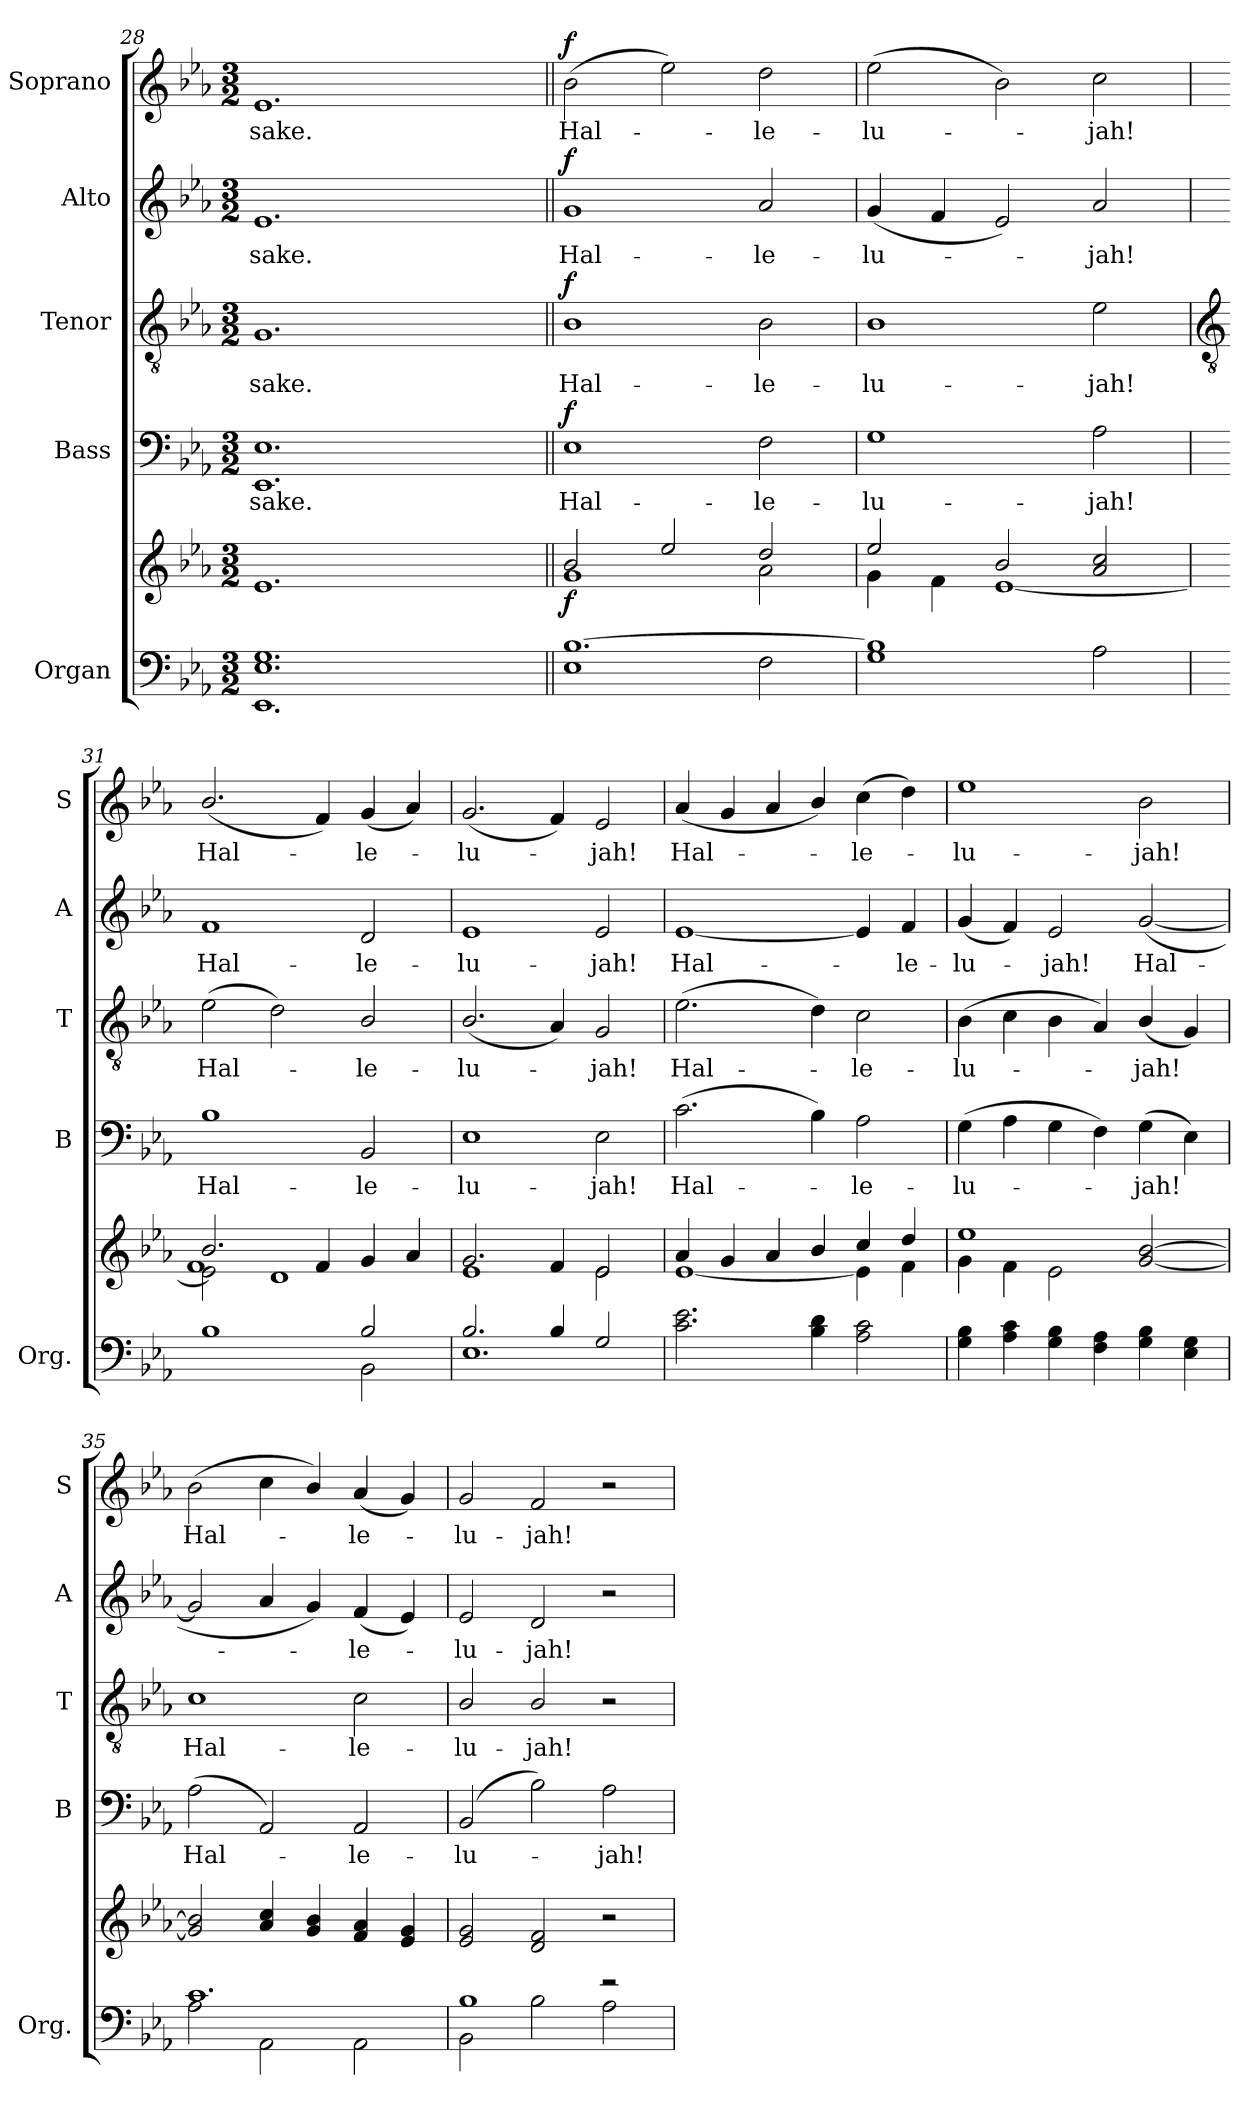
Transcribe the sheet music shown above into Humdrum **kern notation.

**kern	**kern	**dynam	**kern	**text	**dynam	**kern	**text	**dynam	**kern	**text	**dynam	**kern	**text	**dynam
*part5	*part5	*part5	*part4	*part4	*part4	*part3	*part3	*part3	*part2	*part2	*part2	*part1	*part1	*part1
*staff6	*staff5	*staff5/6	*staff4	*staff4	*staff4	*staff3	*staff3	*staff3	*staff2	*staff2	*staff2	*staff1	*staff1	*staff1
*I"Organ	*	*	*I"Bass	*	*	*I"Tenor	*	*	*I"Alto	*	*	*I"Soprano	*	*
*I'Org.	*	*	*I'B	*	*	*I'T	*	*	*I'A	*	*	*I'S	*	*
*clefF4	*clefG2	*	*clefF4	*	*	*clefGv2	*	*	*clefG2	*	*	*clefG2	*	*
*k[b-e-a-]	*k[b-e-a-]	*	*k[b-e-a-]	*	*	*k[b-e-a-]	*	*	*k[b-e-a-]	*	*	*k[b-e-a-]	*	*
*E-:	*E-:	*	*E-:	*	*	*E-:	*	*	*E-:	*	*	*E-:	*	*
*M3/2	*M3/2	*	*M3/2	*	*	*M3/2	*	*	*M3/2	*	*	*M3/2	*	*
=28	=28	=28	=28	=28	=28	=28	=28	=28	=28	=28	=28	=28	=28	=28
*^	*^	*	*	*	*	*	*	*	*	*	*	*	*	*
!	!	!	!	!	!	!LO:LY:b	!	!	!LO:LY:b	!	!	!LO:LY:b	!	!	!LO:LY:b	!
1.E-/ 1.G/	1.EE-\	1.e-/	2ryy	.	1.EE- 1.E-	sake.	.	1.G	sake.	.	1.e-	sake.	.	1.e-	sake.	.
.	.	.	2ryy	.	.	.	.	.	.	.	.	.	.	.	.	.
.	.	.	2ryy	.	.	.	.	.	.	.	.	.	.	.	.	.
=29||	=29||	=29||	=29||	=29||	=29||	=29||	=29||	=29||	=29||	=29||	=29||	=29||	=29||	=29||	=29||	=29||
*	*	*	*	*	*	*	*	*	*	*	*	*	*	*MM200	*	*
!	!	!	!	!LO:DY:b	!	!LO:LY:b	!LO:DY:b	!	!LO:LY:b	!LO:DY:b	!	!LO:LY:b	!LO:DY:b	!	!LO:LY:b	!LO:DY:b
[1.B-/	1E-\	2b-/	1g\	f	1E-	Hal-	f	1B-	Hal-	f	1g	Hal-	f	(>2b-	Hal-	f
.	.	2ee-/	.	.	.	.	.	.	.	.	.	.	.	2ee-)	.	.
!	!	!	!	!	!	!LO:LY:b	!	!	!LO:LY:b	!	!	!LO:LY:b	!	!	!LO:LY:b	!
.	2F\	2dd/	2a-\	.	2F	-le-	.	2B-	-le-	.	2a-	-le-	.	2dd	le-	.
=30	=30	=30	=30	=30	=30	=30	=30	=30	=30	=30	=30	=30	=30	=30	=30	=30
!	!	!	!	!	!	!LO:LY:b	!	!	!LO:LY:b	!	!	!LO:LY:b	!	!	!LO:LY:b	!
1B-/]	1G\	2ee-/	4g\	.	1G	-lu-	.	1B-	-lu-	.	(<4g	-lu-	.	(>2ee-	-lu-	.
.	.	.	4f\	.	.	.	.	.	.	.	4f	.	.	.	.	.
.	.	2b-/	[1e-\	.	.	.	.	.	.	.	2e-)	.	.	2b-)	.	.
!	!	!	!	!	!	!LO:LY:b	!	!	!LO:LY:b	!	!	!LO:LY:b	!	!	!LO:LY:b	!
2A-\	2ryy	2a-/ 2cc/	.	.	2A-	-jah!	.	2e-	-jah!	.	2a-	jah!	.	2cc	jah!	.
*	*	*v	*v	*	*	*	*	*	*	*	*	*	*	*	*	*
!!LO:LB:g=z
=31	=31	=31	=31	=31	=31	=31	=31	=31	=31	=31	=31	=31	=31	=31	=31
*	*	*	*	*	*	*	*clefGv2	*	*	*	*	*	*	*	*
*	*	*^	*	*	*	*	*	*	*	*	*	*	*	*	*
*	*	*	*^	*	*	*	*	*	*	*	*	*	*	*	*	*
!	!	!	!	!	!	!	!LO:LY:b	!	!	!LO:LY:b	!	!	!LO:LY:b	!	!	!LO:LY:b	!
1ryy	1B-\	2.b-/	2e-\]	1f/	.	1B-	Hal-	.	(>2e-	Hal-	.	1f	Hal-	.	(<2.b-/	Hal-	.
.	.	.	1d\	.	.	.	.	.	2d)	.	.	.	.	.	.	.	.
.	.	4f/	.	.	.	.	.	.	.	.	.	.	.	.	4f)	.	.
!	!	!	!	!	!	!	!LO:LY:b	!	!	!LO:LY:b	!	!	!LO:LY:b	!	!	!LO:LY:b	!
2B-/	2BB-\	4g/	.	2ryy	.	2BB-	-le-	.	2B-/	le-	.	2d	-le-	.	(<4g	le-	.
.	.	4a-/	.	.	.	.	.	.	.	.	.	.	.	.	4a-)	.	.
*	*	*	*v	*v	*	*	*	*	*	*	*	*	*	*	*	*	*
=32	=32	=32	=32	=32	=32	=32	=32	=32	=32	=32	=32	=32	=32	=32	=32	=32
!	!	!	!	!	!	!LO:LY:b	!	!	!LO:LY:b	!	!	!LO:LY:b	!	!	!LO:LY:b	!
2.B-/	1.E-\	2.g/	1e-\	.	1E-	-lu-	.	(<2.B-/	-lu-	.	1e-	-lu-	.	(<2.g	-lu-	.
4B-/	.	4f/	.	.	.	.	.	4A-)	.	.	.	.	.	4f)	.	.
!	!	!	!	!	!	!LO:LY:b	!	!	!LO:LY:b	!	!	!LO:LY:b	!	!	!LO:LY:b	!
2G/	.	2e-/	2e-\	.	2E-	-jah!	.	2G	jah!	.	2e-	-jah!	.	2e-	jah!	.
=33	=33	=33	=33	=33	=33	=33	=33	=33	=33	=33	=33	=33	=33	=33	=33	=33
!	!	!	!	!	!	!LO:LY:b	!	!	!LO:LY:b	!	!	!LO:LY:b	!	!	!LO:LY:b	!
2.c\ 2.e-\	2ryy	4a-/	[1e-\	.	(>2.c	Hal-	.	(>2.e-	Hal-	.	[1e-	Hal-	.	(<4a-	Hal-	.
.	.	4g/	.	.	.	.	.	.	.	.	.	.	.	4g	.	.
.	2ryy	4a-/	.	.	.	.	.	.	.	.	.	.	.	4a-	.	.
4B-\ 4d\	.	4b-/	.	.	4B-)	.	.	4d)	.	.	.	.	.	4b-/)	.	.
!	!	!	!	!	!	!LO:LY:b	!	!	!LO:LY:b	!	!	!	!	!	!LO:LY:b	!
2A-\ 2c\	2ryy	4cc/	4e-\]	.	2A-	le-	.	2c	le-	.	4e-]	.	.	(>4cc	le-	.
!	!	!	!	!	!	!	!	!	!	!	!	!LO:LY:b	!	!	!	!
.	.	4dd/	4f\	.	.	.	.	.	.	.	4f	le-	.	4dd)	.	.
=34	=34	=34	=34	=34	=34	=34	=34	=34	=34	=34	=34	=34	=34	=34	=34	=34
!	!	!	!	!	!	!LO:LY:b	!	!	!LO:LY:b	!	!	!LO:LY:b	!	!	!LO:LY:b	!
4G\ 4B-\	2ryy	1ee-/	4g\	.	(>4G	-lu-	.	(>4B-	-lu-	.	(<4g	-lu-	.	1ee-	lu-	.
4A-\ 4c\	.	.	4f\	.	4A-	.	.	4c	.	.	4f)	.	.	.	.	.
!	!	!	!	!	!	!	!	!	!	!	!	!LO:LY:b	!	!	!	!
4G\ 4B-\	2ryy	.	2e-\	.	4G	.	.	4B-\	.	.	2e-	jah!	.	.	.	.
4F\ 4A-\	.	.	.	.	4F)	.	.	4A-)	.	.	.	.	.	.	.	.
!	!	!	!	!	!	!LO:LY:b	!	!	!LO:LY:b	!	!	!LO:LY:b	!	!	!LO:LY:b	!
4G\ 4B-\	2ryy	[2g/ [2b-/	2ryy	.	(>4G	-jah!	.	(<4B-/	jah!	.	(<[2g	Hal-	.	2b-	-jah!	.
4E-\ 4G\	.	.	.	.	4E-)	.	.	4G)	.	.	.	.	.	.	.	.
=35	=35	=35	=35	=35	=35	=35	=35	=35	=35	=35	=35	=35	=35	=35	=35	=35
!	!	!	!	!	!	!LO:LY:b	!	!	!LO:LY:b	!	!	!	!	!	!LO:LY:b	!
1.c/	2A-\	2g/] 2b-/]	2ryy	.	(2A-	Hal-	.	1c	Hal-	.	2g]	.	.	(>2b-	Hal-	.
.	2AA-\	4a-/ 4cc/	2ryy	.	2AA-)	.	.	.	.	.	4a-	.	.	4cc	.	.
.	.	4g/ 4b-/	.	.	.	.	.	.	.	.	4g)	.	.	4b-/)	.	.
!	!	!	!	!	!	!LO:LY:b	!	!	!LO:LY:b	!	!	!LO:LY:b	!	!	!LO:LY:b	!
.	2AA-\	4f/ 4a-/	2ryy	.	2AA-	le-	.	2c	-le-	.	(<4f	le-	.	(<4a-	le-	.
.	.	4e-/ 4g/	.	.	.	.	.	.	.	.	4e-)	.	.	4g)	.	.
=36	=36	=36	=36	=36	=36	=36	=36	=36	=36	=36	=36	=36	=36	=36	=36	=36
!	!	!	!	!	!	!LO:LY:b	!	!	!LO:LY:b	!	!	!LO:LY:b	!	!	!LO:LY:b	!
1B-/	2BB-\	2e-/ 2g/	2ryy	.	(2BB-	-lu-	.	2B-/	-lu-	.	2e-	lu-	.	2g	lu-	.
!	!	!	!	!	!	!	!	!	!LO:LY:b	!	!	!LO:LY:b	!	!	!LO:LY:b	!
.	2B-\	2d/ 2f/	2ryy	.	2B-)	.	.	2B-/	-jah!	.	2d	-jah!	.	2f	-jah!	.
!	!	!	!	!	!	!LO:LY:b	!	!	!	!	!	!	!	!	!	!
2r	2A-\	2r	2ryy	.	2A-	jah!	.	2r	.	.	2r	.	.	2r	.	.
*v	*v	*	*	*	*	*	*	*	*	*	*	*	*	*	*	*
*	*v	*v	*	*	*	*	*	*	*	*	*	*	*	*	*
=	=	=	=	=	=	=	=	=	=	=	=	=	=	=
*-	*-	*-	*-	*-	*-	*-	*-	*-	*-	*-	*-	*-	*-	*-
